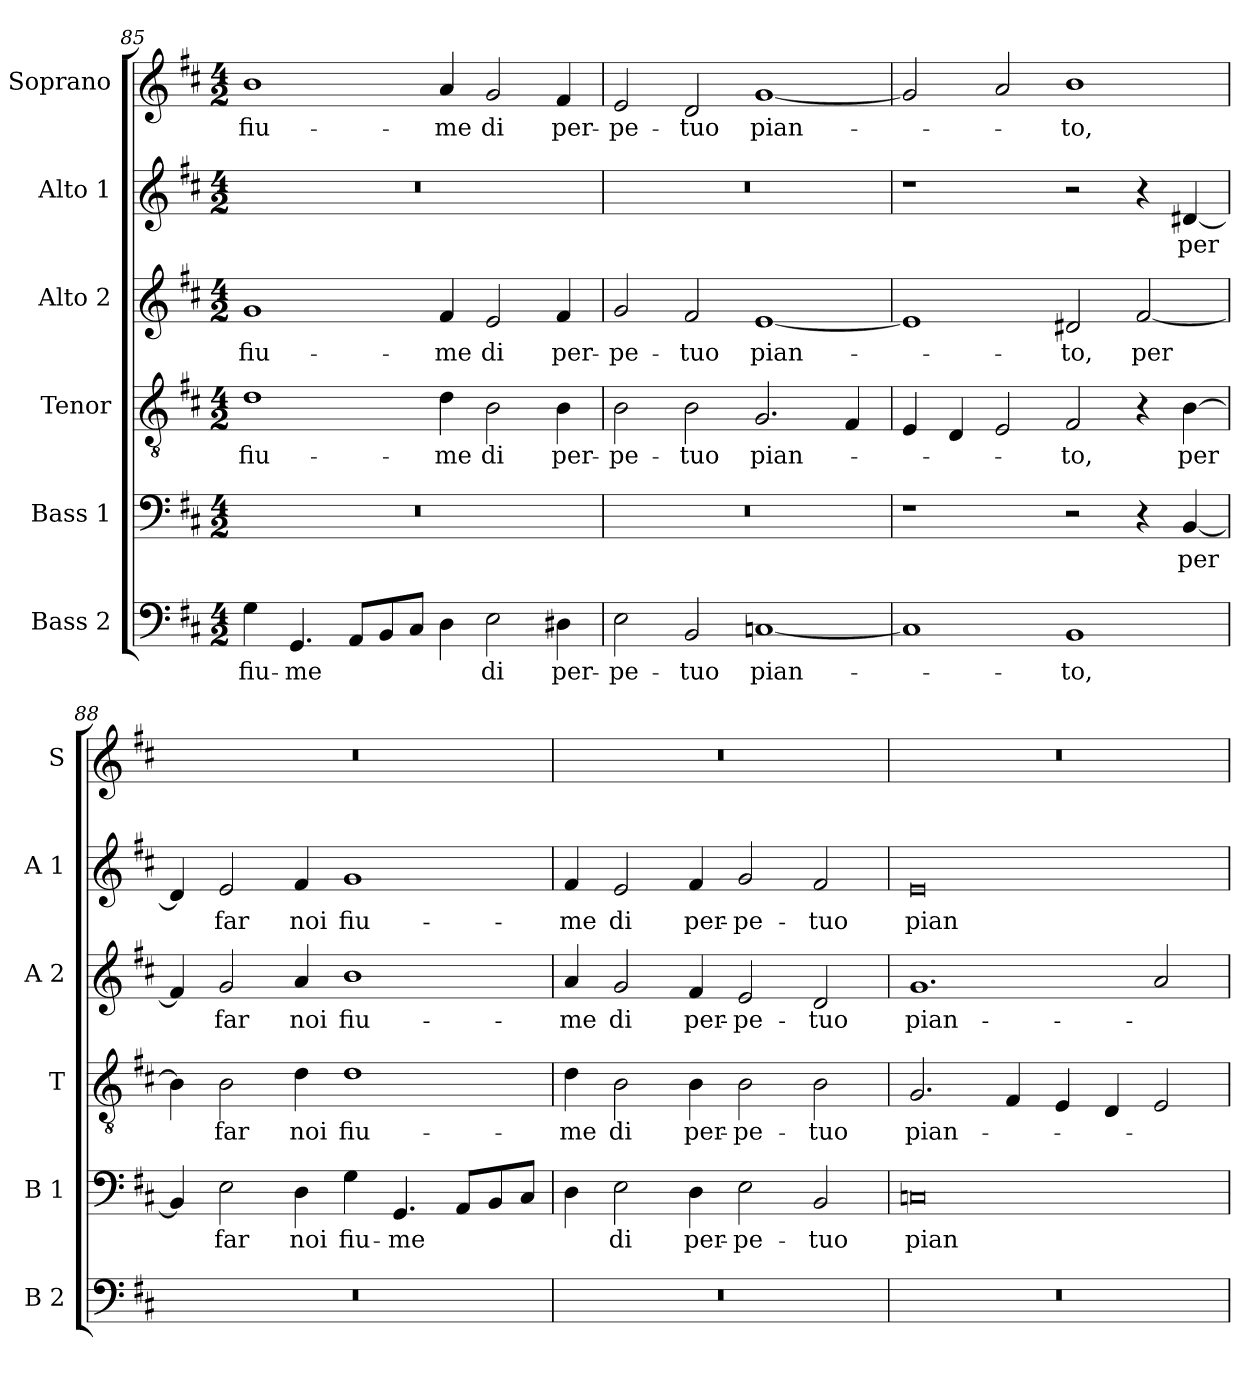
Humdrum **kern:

**kern	**text	**kern	**text	**kern	**text	**kern	**text	**kern	**text	**kern	**text
*part6	*part6	*part5	*part5	*part4	*part4	*part3	*part3	*part2	*part2	*part1	*part1
*staff6	*staff6	*staff5	*staff5	*staff4	*staff4	*staff3	*staff3	*staff2	*staff2	*staff1	*staff1
*I"Bass 2	*	*I"Bass 1	*	*I"Tenor	*	*I"Alto 2	*	*I"Alto 1	*	*I"Soprano	*
*I'B 2	*	*I'B 1	*	*I'T	*	*I'A 2	*	*I'A 1	*	*I'S	*
!!LO:PB:g=z
*clefF4	*	*clefF4	*	*clefGv2	*	*clefG2	*	*clefG2	*	*clefG2	*
*k[f#c#]	*	*k[f#c#]	*	*k[f#c#]	*	*k[f#c#]	*	*k[f#c#]	*	*k[f#c#]	*
*D:	*	*D:	*	*D:	*	*D:	*	*D:	*	*D:	*
*M4/2	*	*M4/2	*	*M4/2	*	*M4/2	*	*M4/2	*	*M4/2	*
=85	=85	=85	=85	=85	=85	=85	=85	=85	=85	=85	=85
!	!LO:LY:b	!	!	!	!LO:LY:b	!	!LO:LY:b	!	!	!	!LO:LY:b
4G\	fiu-	0r	.	1d	fiu-	1g	fiu-	0r	.	1b	fiu-
!	!LO:LY:b	!	!	!	!	!	!	!	!	!	!
4.GG/	-me	.	.	.	.	.	.	.	.	.	.
8AA/L	.	.	.	.	.	.	.	.	.	.	.
8BB/	.	.	.	.	.	.	.	.	.	.	.
8C#/J	.	.	.	.	.	.	.	.	.	.	.
!	!	!	!	!	!LO:LY:b	!	!LO:LY:b	!	!	!	!LO:LY:b
4D\	.	.	.	4d\	-me	4f#/	-me	.	.	4a/	-me
!	!LO:LY:b	!	!	!	!LO:LY:b	!	!LO:LY:b	!	!	!	!LO:LY:b
2E\	di	.	.	2B\	di	2e/	di	.	.	2g/	di
!	!LO:LY:b	!	!	!	!LO:LY:b	!	!LO:LY:b	!	!	!	!LO:LY:b
4D#X\	per-	.	.	4B\	per-	4f#/	per-	.	.	4f#/	per-
=86	=86	=86	=86	=86	=86	=86	=86	=86	=86	=86	=86
!	!LO:LY:b	!	!	!	!LO:LY:b	!	!LO:LY:b	!	!	!	!LO:LY:b
2E\	-pe-	0r	.	2B\	-pe-	2g/	-pe-	0r	.	2e/	-pe-
!	!LO:LY:b	!	!	!	!LO:LY:b	!	!LO:LY:b	!	!	!	!LO:LY:b
2BB/	-tuo	.	.	2B\	-tuo	2f#/	-tuo	.	.	2d/	-tuo
!	!LO:LY:b	!	!	!	!LO:LY:b	!	!LO:LY:b	!	!	!	!LO:LY:b
[1Cn	pian-	.	.	2.G/	pian-	[1e	pian-	.	.	[1g	pian-
.	.	.	.	4F#/	.	.	.	.	.	.	.
=87	=87	=87	=87	=87	=87	=87	=87	=87	=87	=87	=87
1C]	.	1r	.	4E/	.	1e]	.	1r	.	2g/]	.
.	.	.	.	4D/	.	.	.	.	.	.	.
.	.	.	.	2E/	.	.	.	.	.	2a/	.
!	!LO:LY:b	!	!	!	!LO:LY:b	!	!LO:LY:b	!	!	!	!LO:LY:b
1BB	-to,	2r	.	2F#/	-to,	2d#X/	-to,	2r	.	1b	-to,
!	!	!	!	!	!	!	!LO:LY:b	!	!	!	!
.	.	4r	.	4r	.	[2f#/	per	4r	.	.	.
!	!	!	!LO:LY:b	!	!LO:LY:b	!	!	!	!LO:LY:b	!	!
.	.	[4BB/	per	[4B\	per	.	.	[4d#X/	per	.	.
!!LO:LB:g=z
=88	=88	=88	=88	=88	=88	=88	=88	=88	=88	=88	=88
0r	.	4BB/]	.	4B\]	.	4f#/]	.	4d#/]	.	0r	.
!	!	!	!LO:LY:b	!	!LO:LY:b	!	!LO:LY:b	!	!LO:LY:b	!	!
.	.	2E\	far	2B\	far	2g/	far	2e/	far	.	.
!	!	!	!LO:LY:b	!	!LO:LY:b	!	!LO:LY:b	!	!LO:LY:b	!	!
.	.	4D\	noi	4d\	noi	4a/	noi	4f#/	noi	.	.
!	!	!	!LO:LY:b	!	!LO:LY:b	!	!LO:LY:b	!	!LO:LY:b	!	!
.	.	4G\	fiu-	1d	fiu-	1b	fiu-	1g	fiu-	.	.
!	!	!	!LO:LY:b	!	!	!	!	!	!	!	!
.	.	4.GG/	-me	.	.	.	.	.	.	.	.
.	.	8AA/L	.	.	.	.	.	.	.	.	.
.	.	8BB/	.	.	.	.	.	.	.	.	.
.	.	8C#/J	.	.	.	.	.	.	.	.	.
=89	=89	=89	=89	=89	=89	=89	=89	=89	=89	=89	=89
!	!	!	!	!	!LO:LY:b	!	!LO:LY:b	!	!LO:LY:b	!	!
0r	.	4D\	.	4d\	-me	4a/	-me	4f#/	-me	0r	.
!	!	!	!LO:LY:b	!	!LO:LY:b	!	!LO:LY:b	!	!LO:LY:b	!	!
.	.	2E\	di	2B\	di	2g/	di	2e/	di	.	.
!	!	!	!LO:LY:b	!	!LO:LY:b	!	!LO:LY:b	!	!LO:LY:b	!	!
.	.	4D\	per-	4B\	per-	4f#/	per-	4f#/	per-	.	.
!	!	!	!LO:LY:b	!	!LO:LY:b	!	!LO:LY:b	!	!LO:LY:b	!	!
.	.	2E\	-pe-	2B\	-pe-	2e/	-pe-	2g/	-pe-	.	.
!	!	!	!LO:LY:b	!	!LO:LY:b	!	!LO:LY:b	!	!LO:LY:b	!	!
.	.	2BB/	-tuo	2B\	-tuo	2d/	-tuo	2f#/	-tuo	.	.
=90	=90	=90	=90	=90	=90	=90	=90	=90	=90	=90	=90
!	!	!	!LO:LY:b	!	!LO:LY:b	!	!LO:LY:b	!	!LO:LY:b	!	!
0r	.	0Cn	pian-	2.G/	pian-	1.g	pian-	0e	pian-	0r	.
.	.	.	.	4F#/	.	.	.	.	.	.	.
.	.	.	.	4E/	.	.	.	.	.	.	.
.	.	.	.	4D/	.	.	.	.	.	.	.
.	.	.	.	2E/	.	2a/	.	.	.	.	.
=	=	=	=	=	=	=	=	=	=	=	=
*-	*-	*-	*-	*-	*-	*-	*-	*-	*-	*-	*-
